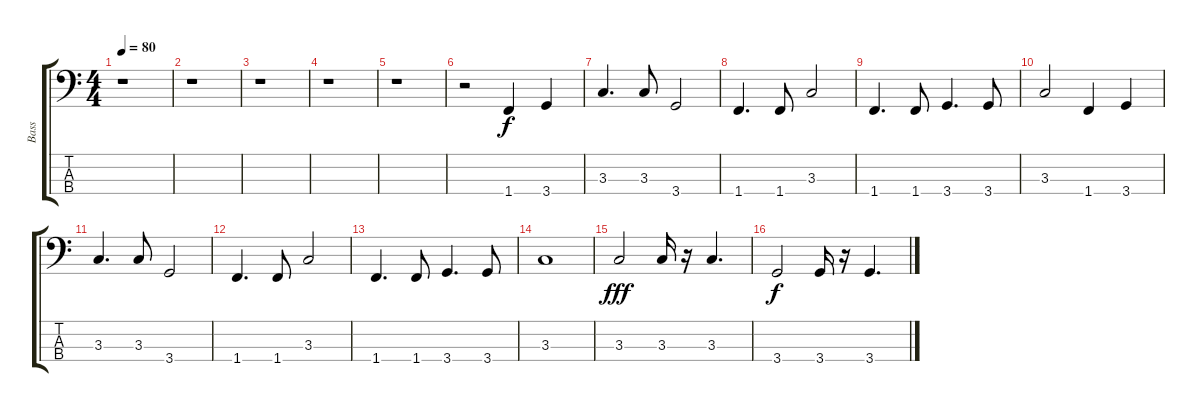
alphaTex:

\track ("Bass" "Bass") {instrument acousticbass}
\staff {score tabs}
\tuning (G2 D2 A1 E1) {hide}
\ts (4 4)
\tempo 80
\clef f4
\ks c
r.1{dy f} |
r.1 |
r.1 |
r.1 |
r.1 |
r.2 1.4.4 3.4.4 |
3.3.4{d} 3.3.8 3.4.2 |
1.4.4{d} 1.4.8 3.3.2 |
1.4.4{d} 1.4.8 3.4.4{d} 3.4.8 |
3.3.2 1.4.4 3.4.4 |
3.3.4{d} 3.3.8 3.4.2 |
1.4.4{d} 1.4.8 3.3.2 |
1.4.4{d} 1.4.8 3.4.4{d} 3.4.8 |
3.3.1 |
3.3.2{dy fff} 3.3.16 r.16 3.3.4{d} |
3.4.2{dy f} 3.4.16 r.16 3.4.4{d}
